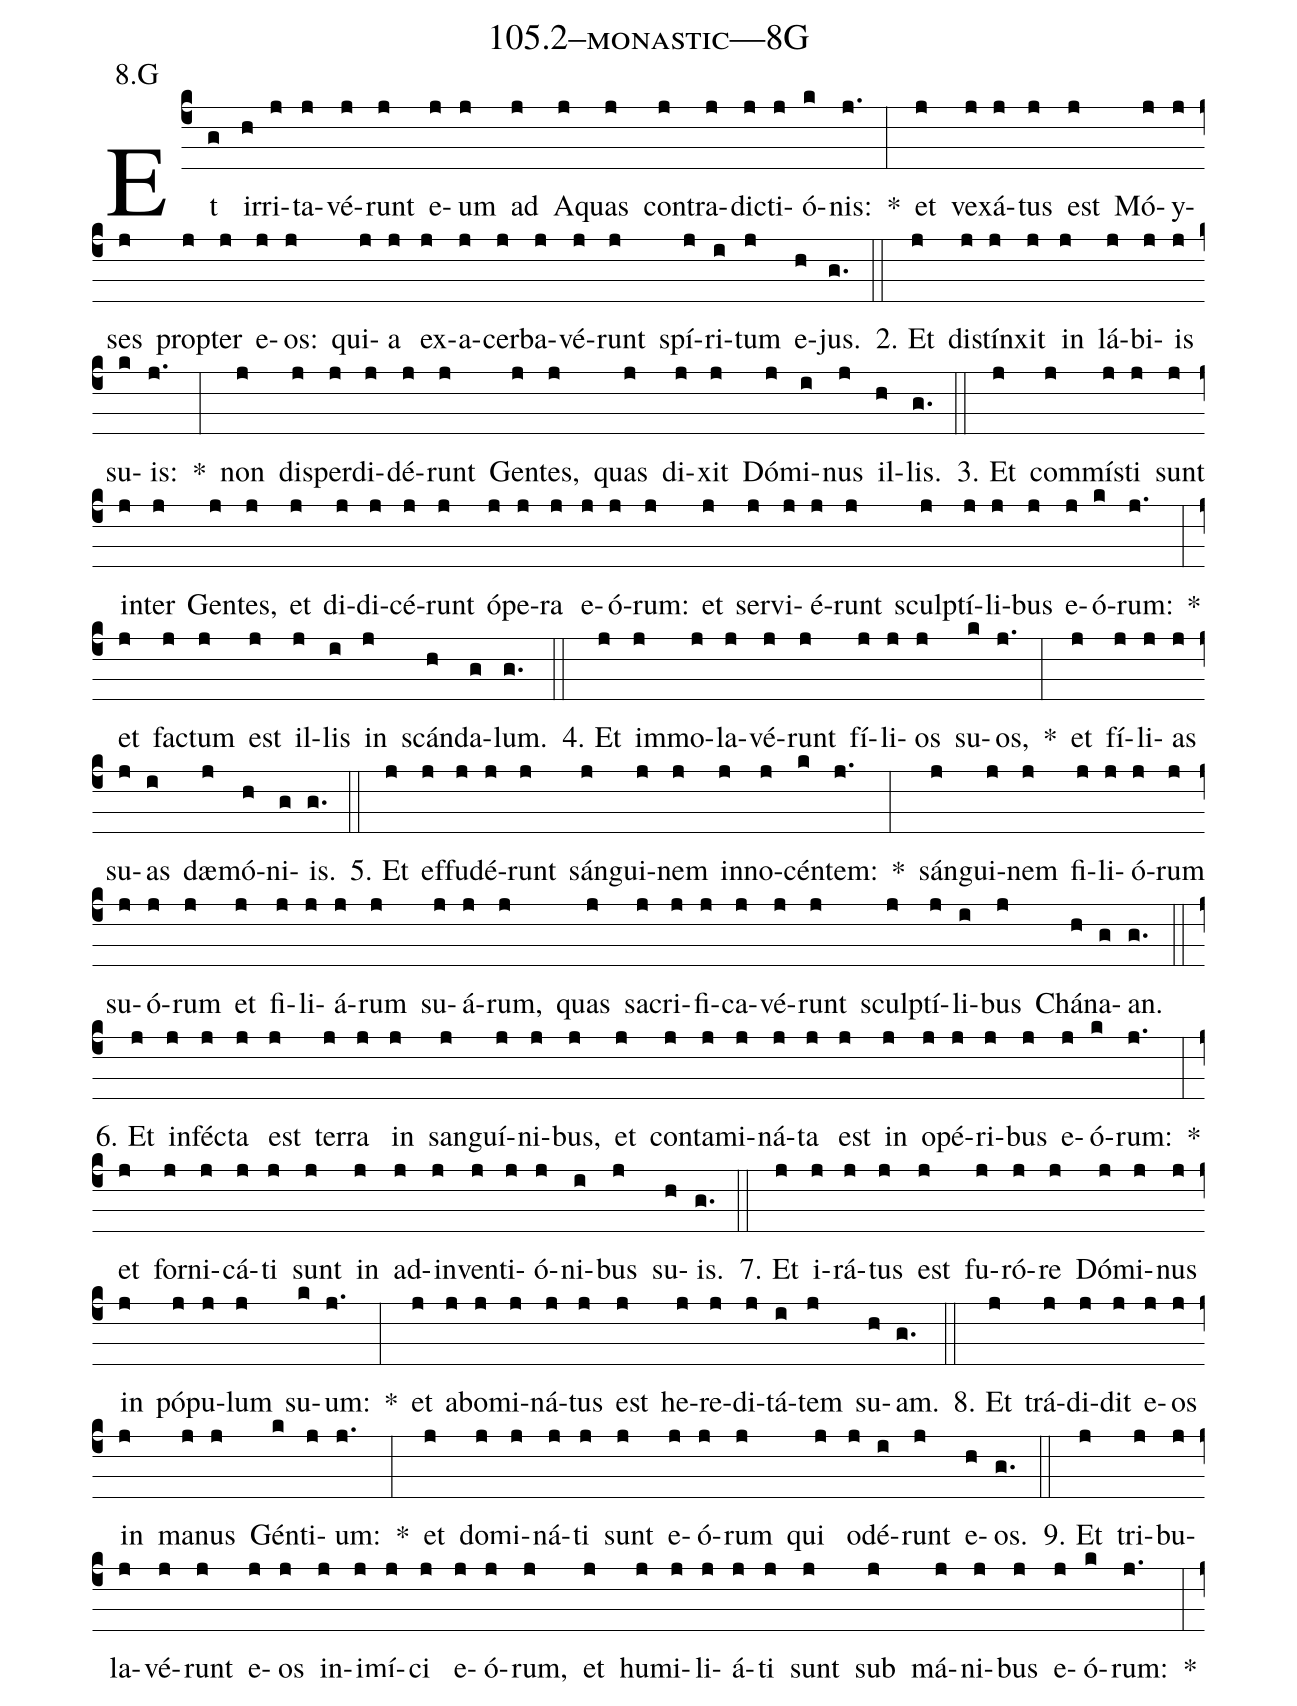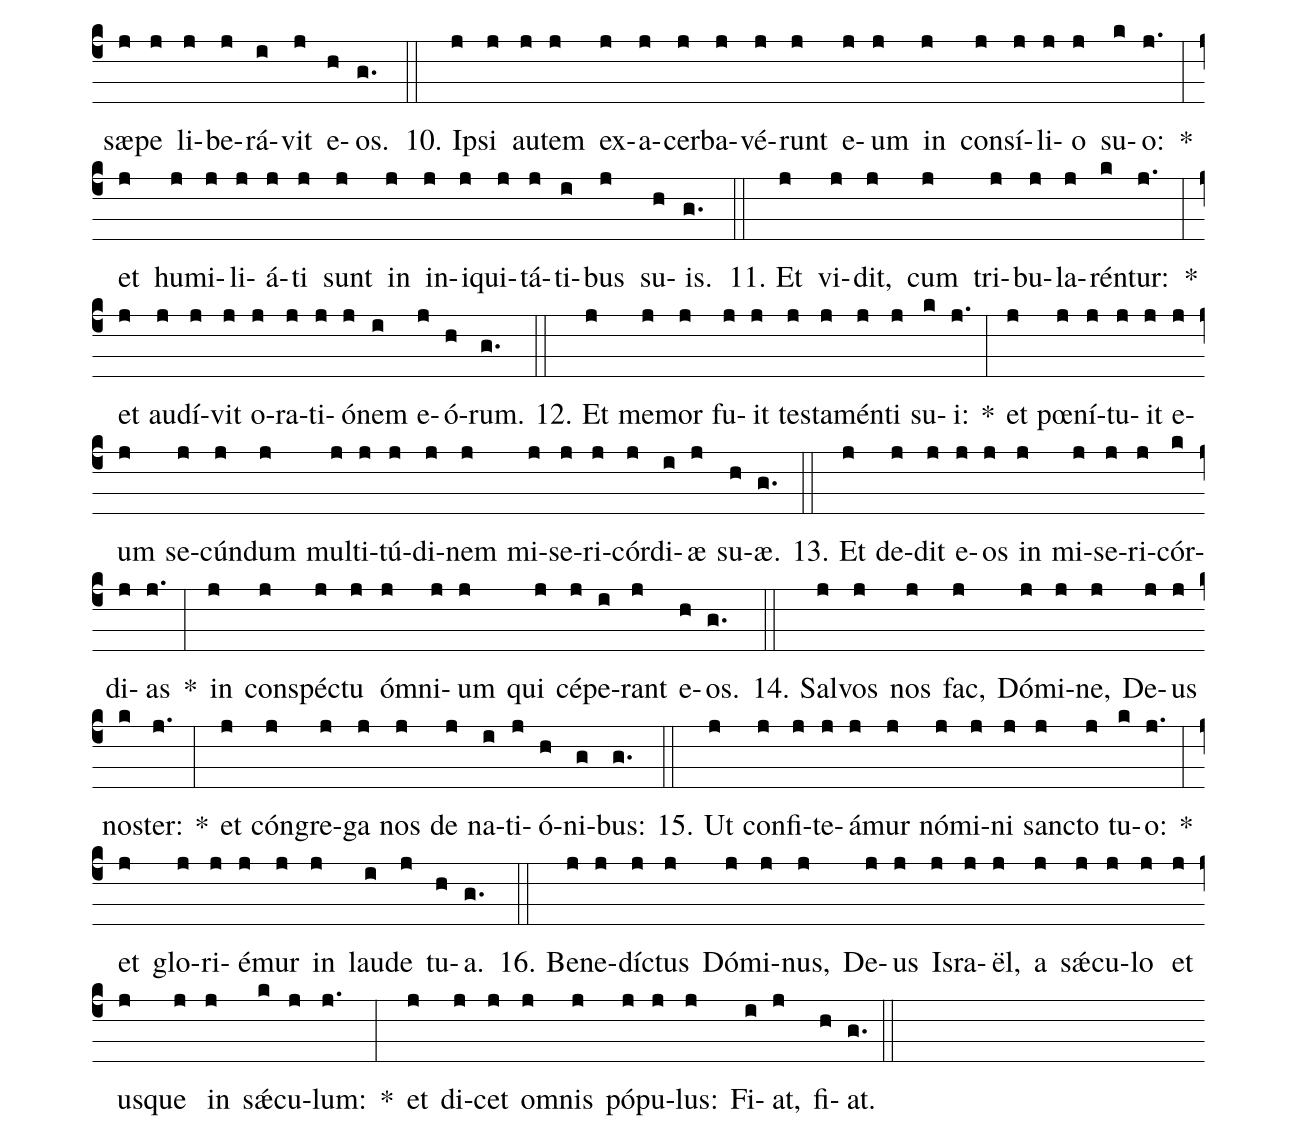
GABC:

name: 105.2--monastic---8G;
annotation: 8.G;
%%
(c4)Et(g) ir(h)ri(j)ta(j)vé(j)runt(j) e(j)um(j) ad(j) A(j)quas(j) con(j)tra(j)dic(j)ti(j)ó(k)nis:(j.) *(:) et(j) ve(j)xá(j)tus(j) est(j) Mó(j)y(j)ses(j) prop(j)ter(j) e(j)os:(j) qui(j)a(j) ex(j)a(j)cer(j)ba(j)vé(j)runt(j) spí(j)ri(i)tum(j) e(h)jus.(g.) (::)
2. Et(j) di(j)stín(j)xit(j) in(j) lá(j)bi(j)is(j) su(k)is:(j.) *(:) non(j) dis(j)per(j)di(j)dé(j)runt(j) Gen(j)tes,(j) quas(j) di(j)xit(j) Dó(j)mi(i)nus(j) il(h)lis.(g.) (::)
3. Et(j) com(j)mís(j)ti(j) sunt(j) in(j)ter(j) Gen(j)tes,(j) et(j) di(j)di(j)cé(j)runt(j) ó(j)pe(j)ra(j) e(j)ó(j)rum:(j) et(j) ser(j)vi(j)é(j)runt(j) sculp(j)tí(j)li(j)bus(j) e(j)ó(k)rum:(j.) *(:) et(j) fac(j)tum(j) est(j) il(j)lis(i) in(j) scán(h)da(g)lum.(g.) (::)
4. Et(j) im(j)mo(j)la(j)vé(j)runt(j) fí(j)li(j)os(j) su(k)os,(j.) *(:) et(j) fí(j)li(j)as(j) su(j)as(i) dæ(j)mó(h)ni(g)is.(g.) (::)
5. Et(j) ef(j)fu(j)dé(j)runt(j) sán(j)gui(j)nem(j) in(j)no(j)cén(k)tem:(j.) *(:) sán(j)gui(j)nem(j) fi(j)li(j)ó(j)rum(j) su(j)ó(j)rum(j) et(j) fi(j)li(j)á(j)rum(j) su(j)á(j)rum,(j) quas(j) sa(j)cri(j)fi(j)ca(j)vé(j)runt(j) sculp(j)tí(j)li(i)bus(j) Chá(h)na(g)an.(g.) (::)
6. Et(j) in(j)féc(j)ta(j) est(j) ter(j)ra(j) in(j) san(j)guí(j)ni(j)bus,(j) et(j) con(j)ta(j)mi(j)ná(j)ta(j) est(j) in(j) o(j)pé(j)ri(j)bus(j) e(j)ó(k)rum:(j.) *(:) et(j) for(j)ni(j)cá(j)ti(j) sunt(j) in(j) ad(j)in(j)ven(j)ti(j)ó(j)ni(i)bus(j) su(h)is.(g.) (::)
7. Et(j) i(j)rá(j)tus(j) est(j) fu(j)ró(j)re(j) Dó(j)mi(j)nus(j) in(j) pó(j)pu(j)lum(j) su(k)um:(j.) *(:) et(j) ab(j)o(j)mi(j)ná(j)tus(j) est(j) he(j)re(j)di(j)tá(i)tem(j) su(h)am.(g.) (::)
8. Et(j) trá(j)di(j)dit(j) e(j)os(j) in(j) ma(j)nus(j) Gén(k)ti(j)um:(j.) *(:) et(j) do(j)mi(j)ná(j)ti(j) sunt(j) e(j)ó(j)rum(j) qui(j) o(j)dé(i)runt(j) e(h)os.(g.) (::)
9. Et(j) tri(j)bu(j)la(j)vé(j)runt(j) e(j)os(j) in(j)i(j)mí(j)ci(j) e(j)ó(j)rum,(j) et(j) hu(j)mi(j)li(j)á(j)ti(j) sunt(j) sub(j) má(j)ni(j)bus(j) e(j)ó(k)rum:(j.) *(:) sæ(j)pe(j) li(j)be(j)rá(i)vit(j) e(h)os.(g.) (::)
10. Ip(j)si(j) au(j)tem(j) ex(j)a(j)cer(j)ba(j)vé(j)runt(j) e(j)um(j) in(j) con(j)sí(j)li(j)o(j) su(k)o:(j.) *(:) et(j) hu(j)mi(j)li(j)á(j)ti(j) sunt(j) in(j) in(j)i(j)qui(j)tá(j)ti(i)bus(j) su(h)is.(g.) (::)
11. Et(j) vi(j)dit,(j) cum(j) tri(j)bu(j)la(j)rén(k)tur:(j.) *(:) et(j) au(j)dí(j)vit(j) o(j)ra(j)ti(j)ó(j)nem(i) e(j)ó(h)rum.(g.) (::)
12. Et(j) me(j)mor(j) fu(j)it(j) tes(j)ta(j)mén(j)ti(j) su(k)i:(j.) *(:) et(j) pœ(j)ní(j)tu(j)it(j) e(j)um(j) se(j)cún(j)dum(j) mul(j)ti(j)tú(j)di(j)nem(j) mi(j)se(j)ri(j)cór(j)di(i)æ(j) su(h)æ.(g.) (::)
13. Et(j) de(j)dit(j) e(j)os(j) in(j) mi(j)se(j)ri(j)cór(k)di(j)as(j.) *(:) in(j) con(j)spéc(j)tu(j) óm(j)ni(j)um(j) qui(j) cé(j)pe(i)rant(j) e(h)os.(g.) (::)
14. Sal(j)vos(j) nos(j) fac,(j) Dó(j)mi(j)ne,(j) De(j)us(j) nos(k)ter:(j.) *(:) et(j) cón(j)gre(j)ga(j) nos(j) de(j) na(i)ti(j)ó(h)ni(g)bus:(g.) (::)
15. Ut(j) con(j)fi(j)te(j)á(j)mur(j) nó(j)mi(j)ni(j) sanc(j)to(j) tu(k)o:(j.) *(:) et(j) glo(j)ri(j)é(j)mur(j) in(j) lau(i)de(j) tu(h)a.(g.) (::)
16. Be(j)ne(j)díc(j)tus(j) Dó(j)mi(j)nus,(j) De(j)us(j) Is(j)ra(j)ël,(j) a(j) sǽ(j)cu(j)lo(j) et(j) us(j)que(j) in(j) sǽ(k)cu(j)lum:(j.) *(:) et(j) di(j)cet(j) om(j)nis(j) pó(j)pu(j)lus:(j) Fi(i)at,(j) fi(h)at.(g.) (::)
